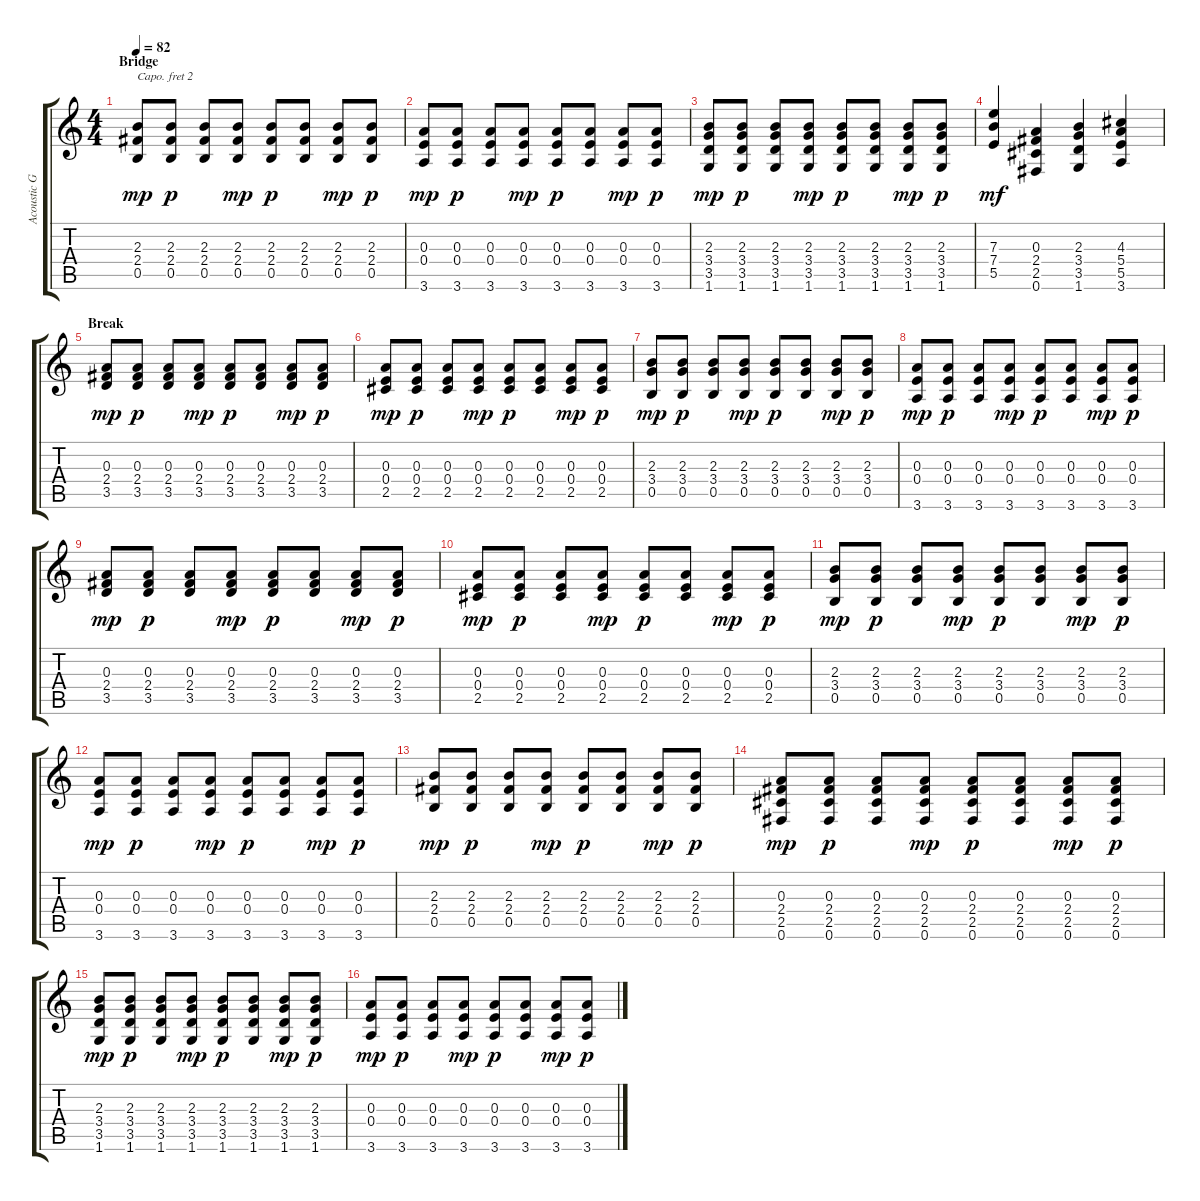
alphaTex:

\track ("Acoustic Guitar" "Acoustic G") {instrument acousticguitarsteel}
\staff {score tabs}
\capo 2
\tuning (E4 B3 G3 D3 A2 E2) {hide}
\ts (4 4)
\section ("" "Bridge")
\tempo 82
\clef g2
\ks c
(2.3 2.4 0.5).8{dy mp} (2.3 2.4 0.5).8{dy p} (2.3 2.4 0.5).8 (2.3 2.4 0.5).8{dy mp} (2.3 2.4 0.5).8{dy p} (2.3 2.4 0.5).8 (2.3 2.4 0.5).8{dy mp} (2.3 2.4 0.5).8{dy p} |
(0.3 0.4 3.6).8{dy mp} (0.3 0.4 3.6).8{dy p} (0.3 0.4 3.6).8 (0.3 0.4 3.6).8{dy mp} (0.3 0.4 3.6).8{dy p} (0.3 0.4 3.6).8 (0.3 0.4 3.6).8{dy mp} (0.3 0.4 3.6).8{dy p} |
(2.3 3.4 3.5 1.6).8{dy mp} (2.3 3.4 3.5 1.6).8{dy p} (2.3 3.4 3.5 1.6).8 (2.3 3.4 3.5 1.6).8{dy mp} (2.3 3.4 3.5 1.6).8{dy p} (2.3 3.4 3.5 1.6).8 (2.3 3.4 3.5 1.6).8{dy mp} (2.3 3.4 3.5 1.6).8{dy p} |
(7.3 7.4 5.5).4{dy mf} (0.3 2.4 2.5 0.6).4 (2.3 3.4 3.5 1.6).4 (4.3 5.4 5.5 3.6).4 |
\section ("" "Break")
(0.3 2.4 3.5).8{dy mp} (0.3 2.4 3.5).8{dy p} (0.3 2.4 3.5).8 (0.3 2.4 3.5).8{dy mp} (0.3 2.4 3.5).8{dy p} (0.3 2.4 3.5).8 (0.3 2.4 3.5).8{dy mp} (0.3 2.4 3.5).8{dy p} |
(0.3 0.4 2.5).8{dy mp} (0.3 0.4 2.5).8{dy p} (0.3 0.4 2.5).8 (0.3 0.4 2.5).8{dy mp} (0.3 0.4 2.5).8{dy p} (0.3 0.4 2.5).8 (0.3 0.4 2.5).8{dy mp} (0.3 0.4 2.5).8{dy p} |
(2.3 3.4 0.5).8{dy mp} (2.3 3.4 0.5).8{dy p} (2.3 3.4 0.5).8 (2.3 3.4 0.5).8{dy mp} (2.3 3.4 0.5).8{dy p} (2.3 3.4 0.5).8 (2.3 3.4 0.5).8{dy mp} (2.3 3.4 0.5).8{dy p} |
(0.3 0.4 3.6).8{dy mp} (0.3 0.4 3.6).8{dy p} (0.3 0.4 3.6).8 (0.3 0.4 3.6).8{dy mp} (0.3 0.4 3.6).8{dy p} (0.3 0.4 3.6).8 (0.3 0.4 3.6).8{dy mp} (0.3 0.4 3.6).8{dy p} |
(0.3 2.4 3.5).8{dy mp} (0.3 2.4 3.5).8{dy p} (0.3 2.4 3.5).8 (0.3 2.4 3.5).8{dy mp} (0.3 2.4 3.5).8{dy p} (0.3 2.4 3.5).8 (0.3 2.4 3.5).8{dy mp} (0.3 2.4 3.5).8{dy p} |
(0.3 0.4 2.5).8{dy mp} (0.3 0.4 2.5).8{dy p} (0.3 0.4 2.5).8 (0.3 0.4 2.5).8{dy mp} (0.3 0.4 2.5).8{dy p} (0.3 0.4 2.5).8 (0.3 0.4 2.5).8{dy mp} (0.3 0.4 2.5).8{dy p} |
(2.3 3.4 0.5).8{dy mp} (2.3 3.4 0.5).8{dy p} (2.3 3.4 0.5).8 (2.3 3.4 0.5).8{dy mp} (2.3 3.4 0.5).8{dy p} (2.3 3.4 0.5).8 (2.3 3.4 0.5).8{dy mp} (2.3 3.4 0.5).8{dy p} |
(0.3 0.4 3.6).8{dy mp} (0.3 0.4 3.6).8{dy p} (0.3 0.4 3.6).8 (0.3 0.4 3.6).8{dy mp} (0.3 0.4 3.6).8{dy p} (0.3 0.4 3.6).8 (0.3 0.4 3.6).8{dy mp} (0.3 0.4 3.6).8{dy p} |
(2.3 2.4 0.5).8{dy mp} (2.3 2.4 0.5).8{dy p} (2.3 2.4 0.5).8 (2.3 2.4 0.5).8{dy mp} (2.3 2.4 0.5).8{dy p} (2.3 2.4 0.5).8 (2.3 2.4 0.5).8{dy mp} (2.3 2.4 0.5).8{dy p} |
(0.3 2.4 2.5 0.6).8{dy mp} (0.3 2.4 2.5 0.6).8{dy p} (0.3 2.4 2.5 0.6).8 (0.3 2.4 2.5 0.6).8{dy mp} (0.3 2.4 2.5 0.6).8{dy p} (0.3 2.4 2.5 0.6).8 (0.3 2.4 2.5 0.6).8{dy mp} (0.3 2.4 2.5 0.6).8{dy p} |
(2.3 3.4 3.5 1.6).8{dy mp} (2.3 3.4 3.5 1.6).8{dy p} (2.3 3.4 3.5 1.6).8 (2.3 3.4 3.5 1.6).8{dy mp} (2.3 3.4 3.5 1.6).8{dy p} (2.3 3.4 3.5 1.6).8 (2.3 3.4 3.5 1.6).8{dy mp} (2.3 3.4 3.5 1.6).8{dy p} |
(0.3 0.4 3.6).8{dy mp} (0.3 0.4 3.6).8{dy p} (0.3 0.4 3.6).8 (0.3 0.4 3.6).8{dy mp} (0.3 0.4 3.6).8{dy p} (0.3 0.4 3.6).8 (0.3 0.4 3.6).8{dy mp} (0.3 0.4 3.6).8{dy p}
